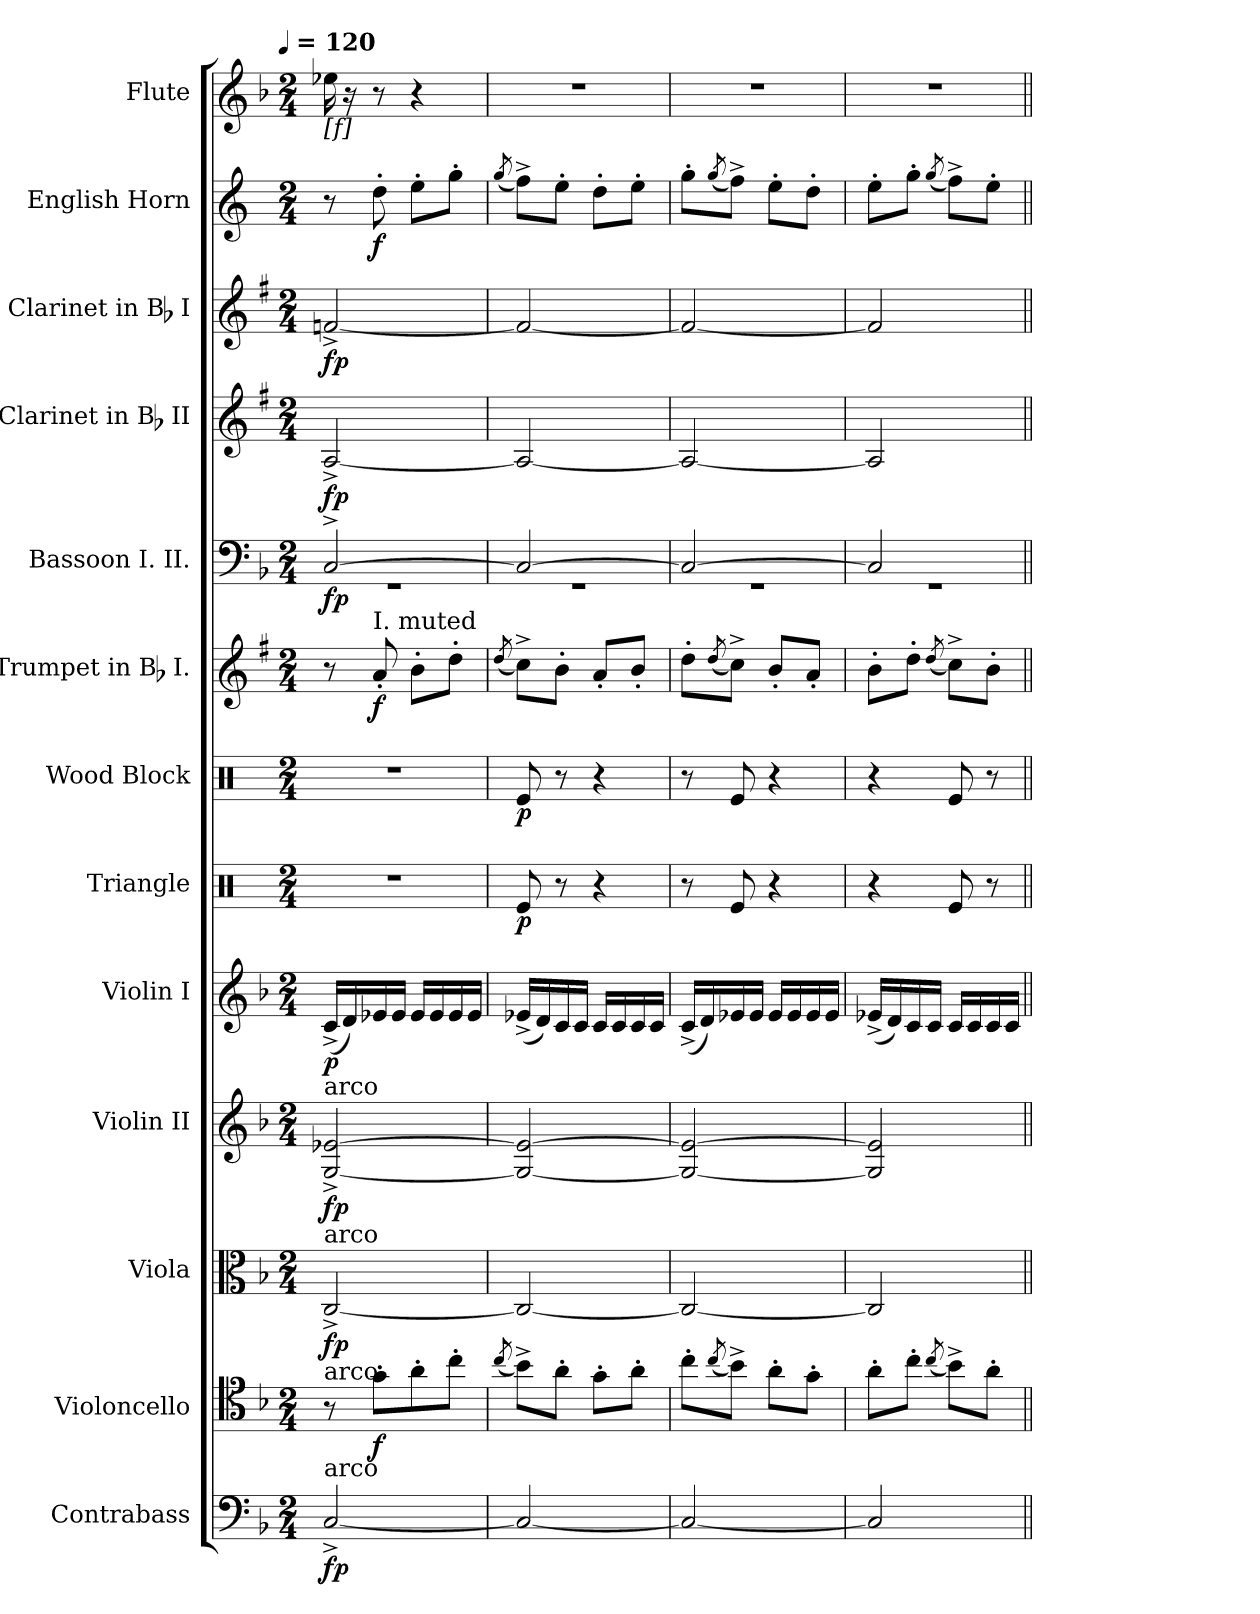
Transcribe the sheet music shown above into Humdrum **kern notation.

**kern	**dynam	**kern	**dynam	**kern	**dynam	**kern	**dynam	**kern	**dynam	**kern	**dynam	**kern	**dynam	**kern	**dynam	**kern	**dynam	**kern	**dynam	**kern	**dynam	**kern	**dynam	**kern
*part13	*part13	*part12	*part12	*part11	*part11	*part10	*part10	*part9	*part9	*part8	*part8	*part7	*part7	*part6	*part6	*part5	*part5	*part4	*part4	*part3	*part3	*part2	*part2	*part1
*staff13	*staff13	*staff12	*staff12	*staff11	*staff11	*staff10	*staff10	*staff9	*staff9	*staff8	*staff8	*staff7	*staff7	*staff6	*staff6	*staff5	*staff5	*staff4	*staff4	*staff3	*staff3	*staff2	*staff2	*staff1
*I"Contrabass	*	*I"Violoncello	*	*I"Viola	*	*I"Violin II	*	*I"Violin I	*	*I"Triangle	*	*I"Wood Block	*	*I"Trumpet in Bb I.	*	*I"Bassoon I. II.	*	*I"Clarinet in Bb II	*	*I"Clarinet in Bb I	*	*I"English Horn	*	*I"Flute
*I'Cb.	*	*I'Vc.	*	*I'Vla.	*	*I'Vln. II	*	*I'Vln. I	*	*I'Tri.	*	*	*	*I'Tpt.	*	*I'Bsn.	*	*I'Cl.	*	*I'Cl.	*	*I'Eng. Hn.	*	*I'Fl.
*clefF4	*	*clefC4	*	*clefC3	*	*clefG2	*	*clefG2	*	*clefX	*	*clefX	*	*clefG2	*	*clefF4	*	*clefG2	*	*clefG2	*	*clefG2	*	*clefG2
*	*	*	*	*	*	*	*	*	*	*	*	*	*	*ITrd1c2	*	*	*	*ITrd1c2	*	*ITrd1c2	*	*ITrd4c7	*	*
*k[b-]	*	*k[b-]	*	*k[b-]	*	*k[b-]	*	*k[b-]	*	*k[]	*	*k[]	*	*k[b-]	*	*k[b-]	*	*k[b-]	*	*k[b-]	*	*k[b-]	*	*k[b-]
*F:	*	*F:	*	*F:	*	*F:	*	*F:	*	*C:	*	*C:	*	*F:	*	*F:	*	*F:	*	*F:	*	*F:	*	*F:
!!LO:TX:omd:t=[quarter] = 120
*M2/4	*	*M2/4	*	*M2/4	*	*M2/4	*	*M2/4	*	*M2/4	*	*M2/4	*	*M2/4	*	*M2/4	*	*M2/4	*	*M2/4	*	*M2/4	*	*M2/4
*MM120	*	*MM120	*	*MM120	*	*MM120	*	*MM120	*	*MM120	*	*MM120	*	*MM120	*	*MM120	*	*MM120	*	*MM120	*	*MM120	*	*MM120
=1	=1	=1	=1	=1	=1	=1	=1	=1	=1	=1	=1	=1	=1	=1	=1	=1	=1	=1	=1	=1	=1	=1	=1	=1
*	*	*	*	*	*	*	*	*	*	*	*	*	*	*	*	*^	*	*	*	*	*	*	*	*
!	!	!	!	!	!	!	!	!	!	!	!	!	!	!	!	!	!	!	!	!	!	!	!	!	!LO:TX:b:t=[f]
!	!	!	!	!	!	!LO:TX:a:t=arco	!	!	!	!	!	!	!	!	!	!	!	!	!	!	!	!	!	!	!
!	!	!	!	!LO:TX:a:t=arco	!	!	!	!	!	!	!	!	!	!	!	!	!	!	!	!	!	!	!	!	!
!	!	!LO:TX:a:t=arco	!	!	!	!	!	!	!	!	!	!	!	!	!	!	!	!	!	!	!	!	!	!	!
!LO:TX:a:t=arco	!	!	!	!	!	!	!	!	!	!	!	!	!	!	!	!	!	!	!	!	!	!	!	!	!
[2C^	fp	8r	.	[2C^	fp	[2G^ [2e-X^	fp	(16c^LL	p	2r	.	2r	.	8r	.	[2C^	2r	fp	[2G^	fp	[2e-X^	fp	8r	.	16ee-X
.	.	.	.	.	.	.	.	16d)	.	.	.	.	.	.	.	.	.	.	.	.	.	.	.	.	16r
!	!	!	!	!	!	!	!	!	!	!	!	!	!	!LO:TX:a:t=I. muted	!	!	!	!	!	!	!	!	!	!	!
.	.	8g'L	f	.	.	.	.	16e-X	.	.	.	.	.	8g'	f	.	.	.	.	.	.	.	8g'	f	8r
.	.	.	.	.	.	.	.	16e-JJ	.	.	.	.	.	.	.	.	.	.	.	.	.	.	.	.	.
.	.	8a'	.	.	.	.	.	16e-LL	.	.	.	.	.	8a'L	.	.	.	.	.	.	.	.	8a'L	.	4r
.	.	.	.	.	.	.	.	16e-	.	.	.	.	.	.	.	.	.	.	.	.	.	.	.	.	.
.	.	8cc'J	.	.	.	.	.	16e-	.	.	.	.	.	8cc'J	.	.	.	.	.	.	.	.	8cc'J	.	.
.	.	.	.	.	.	.	.	16e-JJ	.	.	.	.	.	.	.	.	.	.	.	.	.	.	.	.	.
=2	=2	=2	=2	=2	=2	=2	=2	=2	=2	=2	=2	=2	=2	=2	=2	=2	=2	=2	=2	=2	=2	=2	=2	=2	=2
.	.	(8qcc/	.	.	.	.	.	.	.	.	.	.	.	(8qcc/	.	.	.	.	.	.	.	.	(8qcc/	.	.
2C_	.	8b-^L)	.	2C_	.	2G_ 2e-_	.	(16e-X^LL	.	8Re/	p	8Re/	p	8b-^L)	.	2C_	2r	.	2G_	.	2e-_	.	8b-^L)	.	2r
.	.	.	.	.	.	.	.	16d)	.	.	.	.	.	.	.	.	.	.	.	.	.	.	.	.	.
.	.	8a'J	.	.	.	.	.	16c	.	8r	.	8r	.	8a'J	.	.	.	.	.	.	.	.	8a'J	.	.
.	.	.	.	.	.	.	.	16cJJ	.	.	.	.	.	.	.	.	.	.	.	.	.	.	.	.	.
.	.	8g'L	.	.	.	.	.	16cLL	.	4r	.	4r	.	8g'L	.	.	.	.	.	.	.	.	8g'L	.	.
.	.	.	.	.	.	.	.	16c	.	.	.	.	.	.	.	.	.	.	.	.	.	.	.	.	.
.	.	8a'J	.	.	.	.	.	16c	.	.	.	.	.	8a'J	.	.	.	.	.	.	.	.	8a'J	.	.
.	.	.	.	.	.	.	.	16cJJ	.	.	.	.	.	.	.	.	.	.	.	.	.	.	.	.	.
=3	=3	=3	=3	=3	=3	=3	=3	=3	=3	=3	=3	=3	=3	=3	=3	=3	=3	=3	=3	=3	=3	=3	=3	=3	=3
2C_	.	8cc'L	.	2C_	.	2G_ 2e-_	.	(16c^LL	.	8r	.	8r	.	8cc'L	.	2C_	2r	.	2G_	.	2e-_	.	8cc'L	.	2r
.	.	.	.	.	.	.	.	16d)	.	.	.	.	.	.	.	.	.	.	.	.	.	.	.	.	.
.	.	(8qcc/	.	.	.	.	.	.	.	.	.	.	.	(8qcc/	.	.	.	.	.	.	.	.	(8qcc/	.	.
.	.	8b-^J)	.	.	.	.	.	16e-X	.	8Re/	.	8Re/	.	8b-^J)	.	.	.	.	.	.	.	.	8b-^J)	.	.
.	.	.	.	.	.	.	.	16e-JJ	.	.	.	.	.	.	.	.	.	.	.	.	.	.	.	.	.
.	.	8a'L	.	.	.	.	.	16e-LL	.	4r	.	4r	.	8a'L	.	.	.	.	.	.	.	.	8a'L	.	.
.	.	.	.	.	.	.	.	16e-	.	.	.	.	.	.	.	.	.	.	.	.	.	.	.	.	.
.	.	8g'J	.	.	.	.	.	16e-	.	.	.	.	.	8g'J	.	.	.	.	.	.	.	.	8g'J	.	.
.	.	.	.	.	.	.	.	16e-JJ	.	.	.	.	.	.	.	.	.	.	.	.	.	.	.	.	.
=4	=4	=4	=4	=4	=4	=4	=4	=4	=4	=4	=4	=4	=4	=4	=4	=4	=4	=4	=4	=4	=4	=4	=4	=4	=4
2C]	.	8a'L	.	2C]	.	2G] 2e-]	.	(16e-X^LL	.	4r	.	4r	.	8a'L	.	2C]	2r	.	2G]	.	2e-]	.	8a'L	.	2r
.	.	.	.	.	.	.	.	16d)	.	.	.	.	.	.	.	.	.	.	.	.	.	.	.	.	.
.	.	8cc'J	.	.	.	.	.	16c	.	.	.	.	.	8cc'J	.	.	.	.	.	.	.	.	8cc'J	.	.
.	.	.	.	.	.	.	.	16cJJ	.	.	.	.	.	.	.	.	.	.	.	.	.	.	.	.	.
.	.	(8qcc/	.	.	.	.	.	.	.	.	.	.	.	(8qcc/	.	.	.	.	.	.	.	.	(8qcc/	.	.
.	.	8b-^L)	.	.	.	.	.	16cLL	.	8Re/	.	8Re/	.	8b-^L)	.	.	.	.	.	.	.	.	8b-^L)	.	.
.	.	.	.	.	.	.	.	16c	.	.	.	.	.	.	.	.	.	.	.	.	.	.	.	.	.
.	.	8a'J	.	.	.	.	.	16c	.	8r	.	8r	.	8a'J	.	.	.	.	.	.	.	.	8a'J	.	.
.	.	.	.	.	.	.	.	16cJJ	.	.	.	.	.	.	.	.	.	.	.	.	.	.	.	.	.
*	*	*	*	*	*	*	*	*	*	*	*	*	*	*	*	*v	*v	*	*	*	*	*	*	*	*
=||	=||	=||	=||	=||	=||	=||	=||	=||	=||	=||	=||	=||	=||	=||	=||	=||	=||	=||	=||	=||	=||	=||	=||	=||
*-	*-	*-	*-	*-	*-	*-	*-	*-	*-	*-	*-	*-	*-	*-	*-	*-	*-	*-	*-	*-	*-	*-	*-	*-
